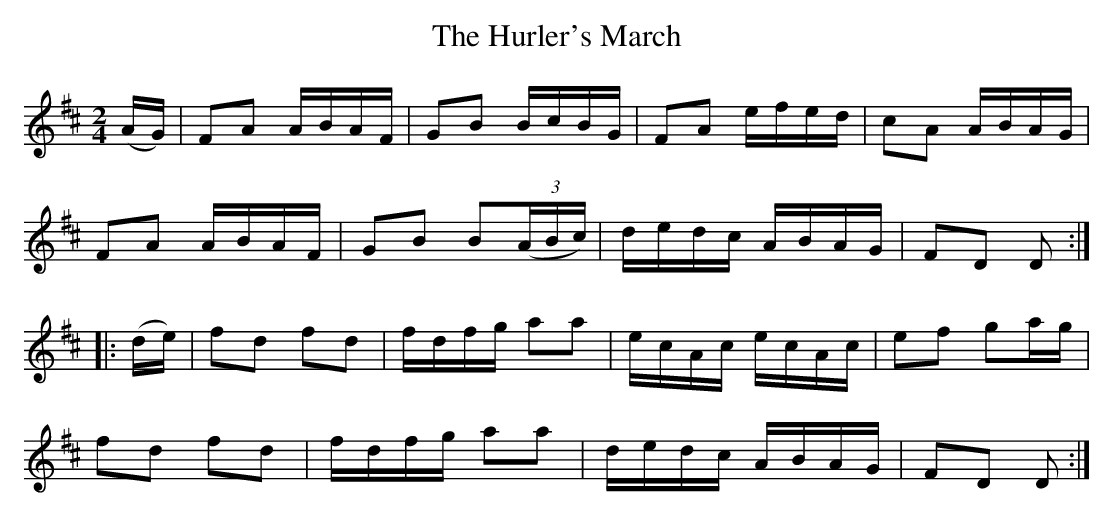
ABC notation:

X:1
T: The Hurler's March
M:2/4
L:1/16
K:D
   (AG) | F2A2 ABAF | G2B2   BcBG    | F2A2 efed | c2A2 ABAG |
          F2A2 ABAF | G2B2 B2((3ABc) | dedc ABAG | F2D2 D2  :|
|: (de) | f2d2 f2d2 | fdfg   a2a2    | ecAc ecAc | e2f2 g2ag |
          f2d2 f2d2 | fdfg   a2a2    | dedc ABAG | F2D2 D2  :|
